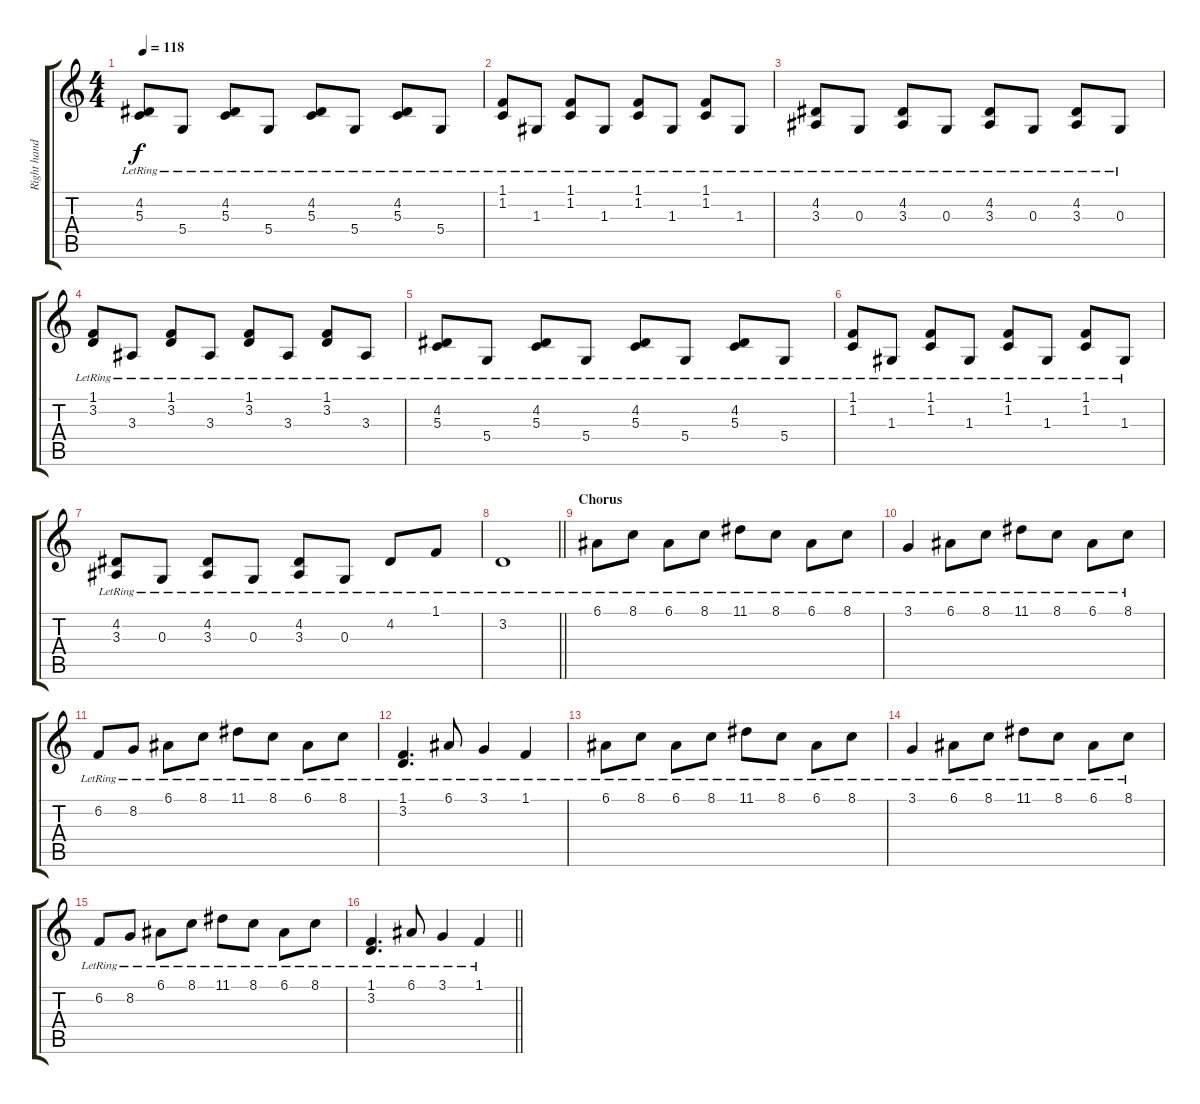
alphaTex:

\track ("Right hand" "Right hand") {instrument acousticgrandpiano}
\staff {score tabs}
\tuning (E4 B3 G3 D3 A2 E2) {hide}
\ts (4 4)
\tempo 118
\clef g2
\ks c
(4.2{lr} 5.3{lr}).8{dy f} 5.4{lr}.8 (4.2{lr} 5.3{lr}).8 5.4{lr}.8 (4.2{lr} 5.3{lr}).8 5.4{lr}.8 (4.2{lr} 5.3{lr}).8 5.4{lr}.8 |
(1.1{lr} 1.2{lr}).8 1.3{lr}.8 (1.1{lr} 1.2{lr}).8 1.3{lr}.8 (1.1{lr} 1.2{lr}).8 1.3{lr}.8 (1.1{lr} 1.2{lr}).8 1.3{lr}.8 |
(4.2{lr} 3.3{lr}).8 0.3{lr}.8 (4.2{lr} 3.3{lr}).8 0.3{lr}.8 (4.2{lr} 3.3{lr}).8 0.3{lr}.8 (4.2{lr} 3.3{lr}).8 0.3{lr}.8 |
(1.1{lr} 3.2{lr}).8 3.3{lr}.8 (1.1{lr} 3.2{lr}).8 3.3{lr}.8 (1.1{lr} 3.2{lr}).8 3.3{lr}.8 (1.1 3.2{lr}).8 3.3{lr}.8 |
(4.2{lr} 5.3{lr}).8 5.4{lr}.8 (4.2{lr} 5.3{lr}).8 5.4{lr}.8 (4.2{lr} 5.3{lr}).8 5.4{lr}.8 (4.2{lr} 5.3{lr}).8 5.4{lr}.8 |
(1.1{lr} 1.2{lr}).8 1.3{lr}.8 (1.1{lr} 1.2{lr}).8 1.3{lr}.8 (1.1{lr} 1.2{lr}).8 1.3{lr}.8 (1.1{lr} 1.2{lr}).8 1.3{lr}.8 |
(4.2{lr} 3.3{lr}).8 0.3{lr}.8 (4.2{lr} 3.3{lr}).8 0.3{lr}.8 (4.2{lr} 3.3{lr}).8 0.3{lr}.8 4.2{lr}.8 1.1{lr}.8 |
\barLineRight lightlight
3.2{lr}.1 |
\section ("" "Chorus")
6.1{lr}.8 8.1{lr}.8 6.1{lr}.8 8.1{lr}.8 11.1{lr}.8 8.1{lr}.8 6.1{lr}.8 8.1{lr}.8 |
3.1{lr}.4 6.1{lr}.8 8.1{lr}.8 11.1{lr}.8 8.1{lr}.8 6.1{lr}.8 8.1{lr}.8 |
6.2{lr}.8 8.2{lr}.8 6.1{lr}.8 8.1{lr}.8 11.1{lr}.8 8.1{lr}.8 6.1{lr}.8 8.1{lr}.8 |
(1.1{lr} 3.2{lr}).4{d} 6.1{lr}.8 3.1{lr}.4 1.1{lr}.4 |
6.1{lr}.8 8.1{lr}.8 6.1{lr}.8 8.1{lr}.8 11.1{lr}.8 8.1{lr}.8 6.1{lr}.8 8.1{lr}.8 |
3.1{lr}.4 6.1{lr}.8 8.1{lr}.8 11.1{lr}.8 8.1{lr}.8 6.1{lr}.8 8.1{lr}.8 |
6.2{lr}.8 8.2{lr}.8 6.1{lr}.8 8.1{lr}.8 11.1{lr}.8 8.1{lr}.8 6.1{lr}.8 8.1{lr}.8 |
\barLineRight lightlight
(1.1{lr} 3.2{lr}).4{d} 6.1{lr}.8 3.1{lr}.4 1.1{lr}.4
